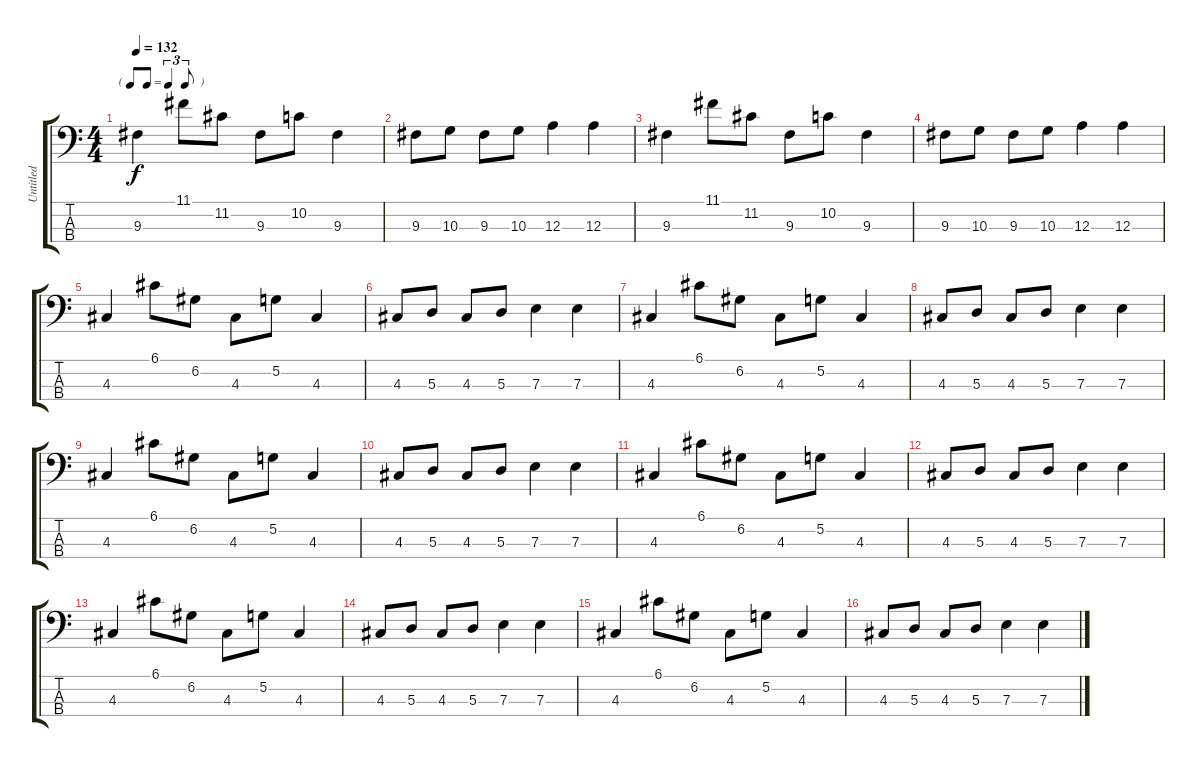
\track ("Untitled" "Untitled") {instrument slapbass2}
\staff {score tabs}
\tuning (G2 D2 A1 E1) {hide}
\ts (4 4)
\tf triplet8th
\tempo 132
\clef f4
\ks c
9.3.4{dy f} 11.1.8 11.2.8 9.3.8 10.2.8 9.3.4 |
9.3.8 10.3.8 9.3.8 10.3.8 12.3.4 12.3.4 |
9.3.4 11.1.8 11.2.8 9.3.8 10.2.8 9.3.4 |
9.3.8 10.3.8 9.3.8 10.3.8 12.3.4 12.3.4 |
4.3.4 6.1.8 6.2.8 4.3.8 5.2.8 4.3.4 |
4.3.8 5.3.8 4.3.8 5.3.8 7.3.4 7.3.4 |
4.3.4 6.1.8 6.2.8 4.3.8 5.2.8 4.3.4 |
4.3.8 5.3.8 4.3.8 5.3.8 7.3.4 7.3.4 |
4.3.4 6.1.8 6.2.8 4.3.8 5.2.8 4.3.4 |
4.3.8 5.3.8 4.3.8 5.3.8 7.3.4 7.3.4 |
4.3.4 6.1.8 6.2.8 4.3.8 5.2.8 4.3.4 |
4.3.8 5.3.8 4.3.8 5.3.8 7.3.4 7.3.4 |
4.3.4 6.1.8 6.2.8 4.3.8 5.2.8 4.3.4 |
4.3.8 5.3.8 4.3.8 5.3.8 7.3.4 7.3.4 |
4.3.4 6.1.8 6.2.8 4.3.8 5.2.8 4.3.4 |
4.3.8 5.3.8 4.3.8 5.3.8 7.3.4 7.3.4
